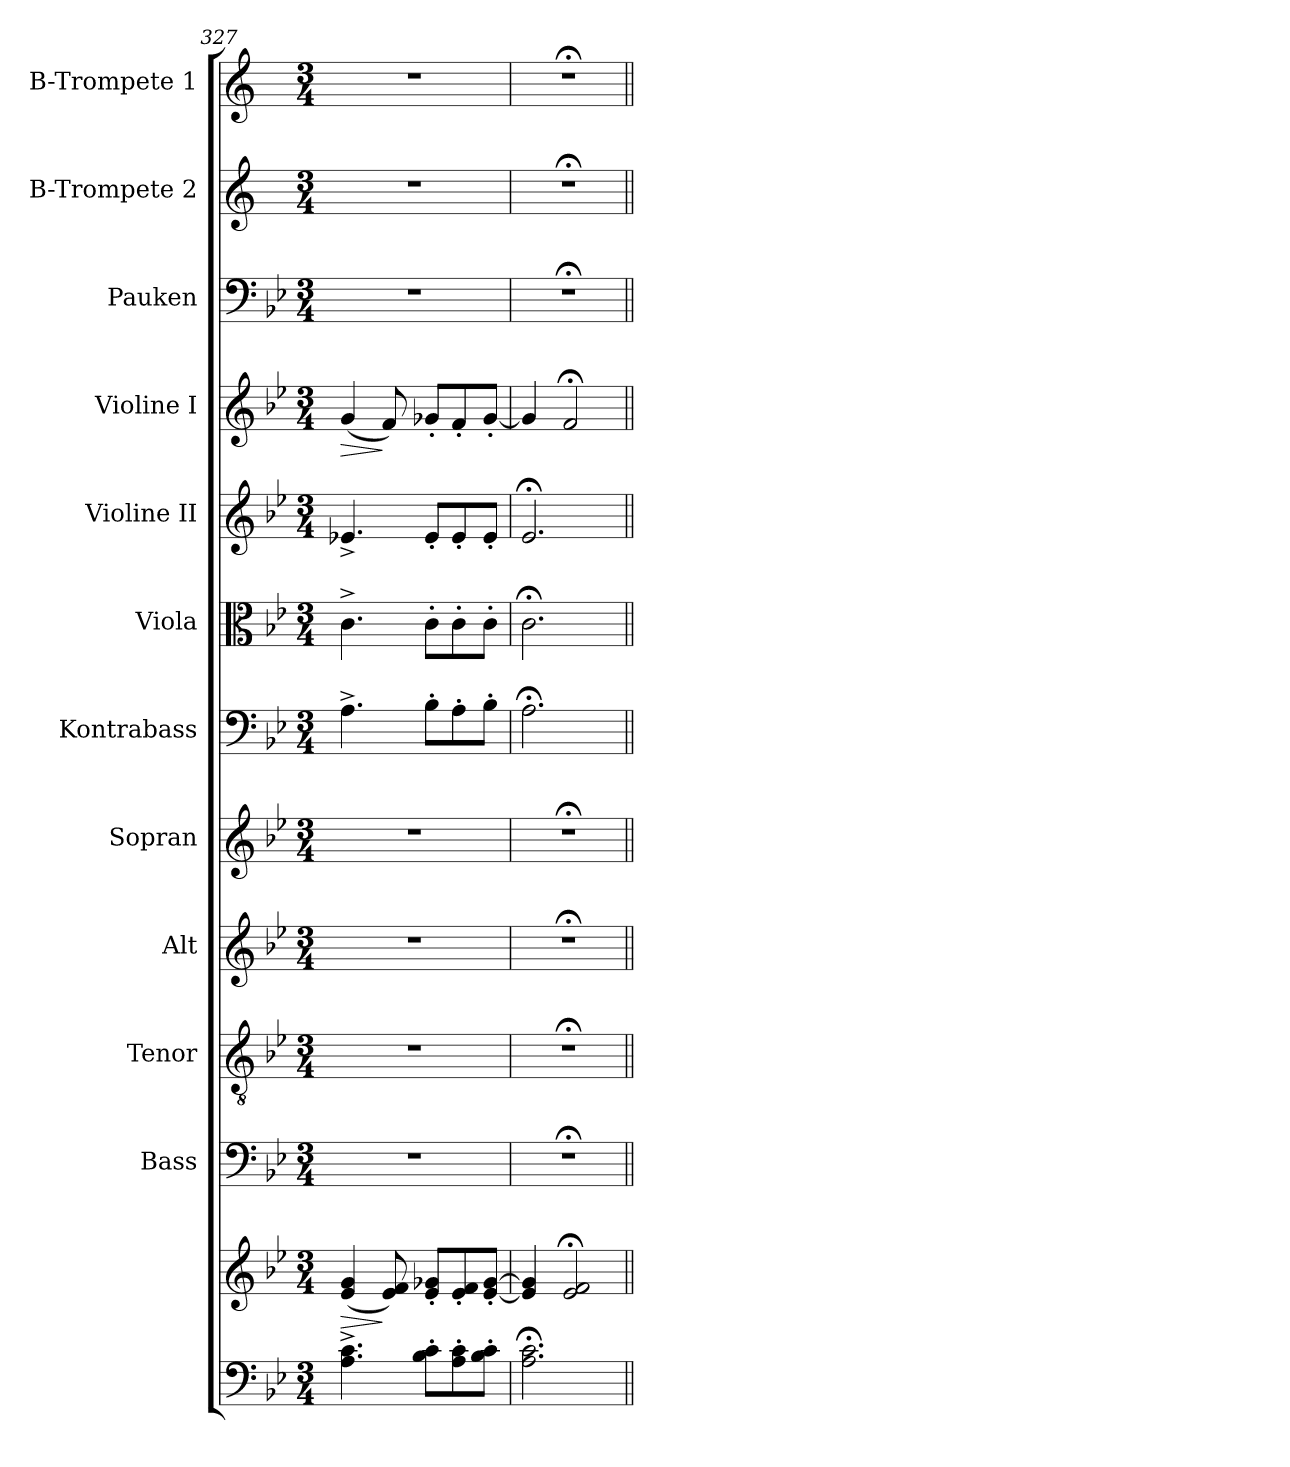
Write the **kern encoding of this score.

**kern	**kern	**dynam	**kern	**kern	**kern	**kern	**kern	**kern	**kern	**kern	**dynam	**kern	**kern	**kern
*part12	*part12	*part12	*part11	*part10	*part9	*part8	*part7	*part6	*part5	*part4	*part4	*part3	*part2	*part1
*staff13	*staff12	*staff12/13	*staff11	*staff10	*staff9	*staff8	*staff7	*staff6	*staff5	*staff4	*staff4	*staff3	*staff2	*staff1
*	*	*	*I"Bass	*I"Tenor	*I"Alt	*I"Sopran	*I"Kontrabass	*I"Viola	*I"Violine II	*I"Violine I	*	*I"Pauken	*I"B-Trompete 2	*I"B-Trompete 1
*	*	*	*I'B.	*I'T.	*I'A.	*I'S.	*I'Kb.	*I'Vla.	*I'Vl. II	*I'Vl. I	*	*I'Pk.	*I'B Trp. 2	*I'B Trp. 1
*clefF4	*clefG2	*	*clefF4	*clefGv2	*clefG2	*clefG2	*clefF4	*clefC3	*clefG2	*clefG2	*	*clefF4	*clefG2	*clefG2
*	*	*	*	*	*	*	*ITrd7c12	*	*	*	*	*	*ITrd1c2	*ITrd1c2
*k[b-e-]	*k[b-e-]	*	*k[b-e-]	*k[b-e-]	*k[b-e-]	*k[b-e-]	*k[b-e-]	*k[b-e-]	*k[b-e-]	*k[b-e-]	*	*k[b-e-]	*k[b-e-]	*k[b-e-]
*B-:	*B-:	*	*B-:	*B-:	*B-:	*B-:	*B-:	*B-:	*B-:	*B-:	*	*B-:	*B-:	*B-:
*M3/4	*M3/4	*	*M3/4	*M3/4	*M3/4	*M3/4	*M3/4	*M3/4	*M3/4	*M3/4	*	*M3/4	*M3/4	*M3/4
=327	=327	=327	=327	=327	=327	=327	=327	=327	=327	=327	=327	=327	=327	=327
!	!	!LO:HP:b	!	!	!	!	!	!	!	!	!LO:HP:b	!	!	!
4.A\^> 4.c\^>	(<4e-/ 4g/	>	2.r	2.r	2.r	2.r	4.AA^>\	4.c^>\	4.e-X^</	(<4g/	>	2.r	2.r	2.r
.	8e-/ 8f/)	]	.	.	.	.	.	.	.	8f/)	]	.	.	.
8B-\'> 8c\'>L	8e-/'< 8g-X/'<L	.	.	.	.	.	8BB-'>\L	8c'>\L	8e-'</L	8g-X'</L	.	.	.	.
8A\'> 8c\'>	8e-/'< 8f/'<	.	.	.	.	.	8AA'>\	8c'>\	8e-'</	8f'</	.	.	.	.
8B-\'> 8c\'>J	[8e-/'< [8g-/'<J	.	.	.	.	.	8BB-'>\J	8c'>\J	8e-'</J	[8g-'</J	.	.	.	.
=328	=328	=328	=328	=328	=328	=328	=328	=328	=328	=328	=328	=328	=328	=328
!	!	!	!LO:N:vis=1	!LO:N:vis=1	!LO:N:vis=1	!LO:N:vis=1	!	!	!	!	!	!LO:N:vis=1	!LO:N:vis=1	!LO:N:vis=1
2.A\;< 2.c\;<	4e-/] 4g-/]	.	2.r;<	2.r;<	2.r;<	2.r;<	2.AA;<\	2.c;<\	2.e-;</	4g-/]	.	2.r;<	2.r;<	2.r;<
.	2e-/;< 2f/;<	.	.	.	.	.	.	.	.	2f;</	.	.	.	.
=||	=||	=||	=||	=||	=||	=||	=||	=||	=||	=||	=||	=||	=||	=||
*-	*-	*-	*-	*-	*-	*-	*-	*-	*-	*-	*-	*-	*-	*-
